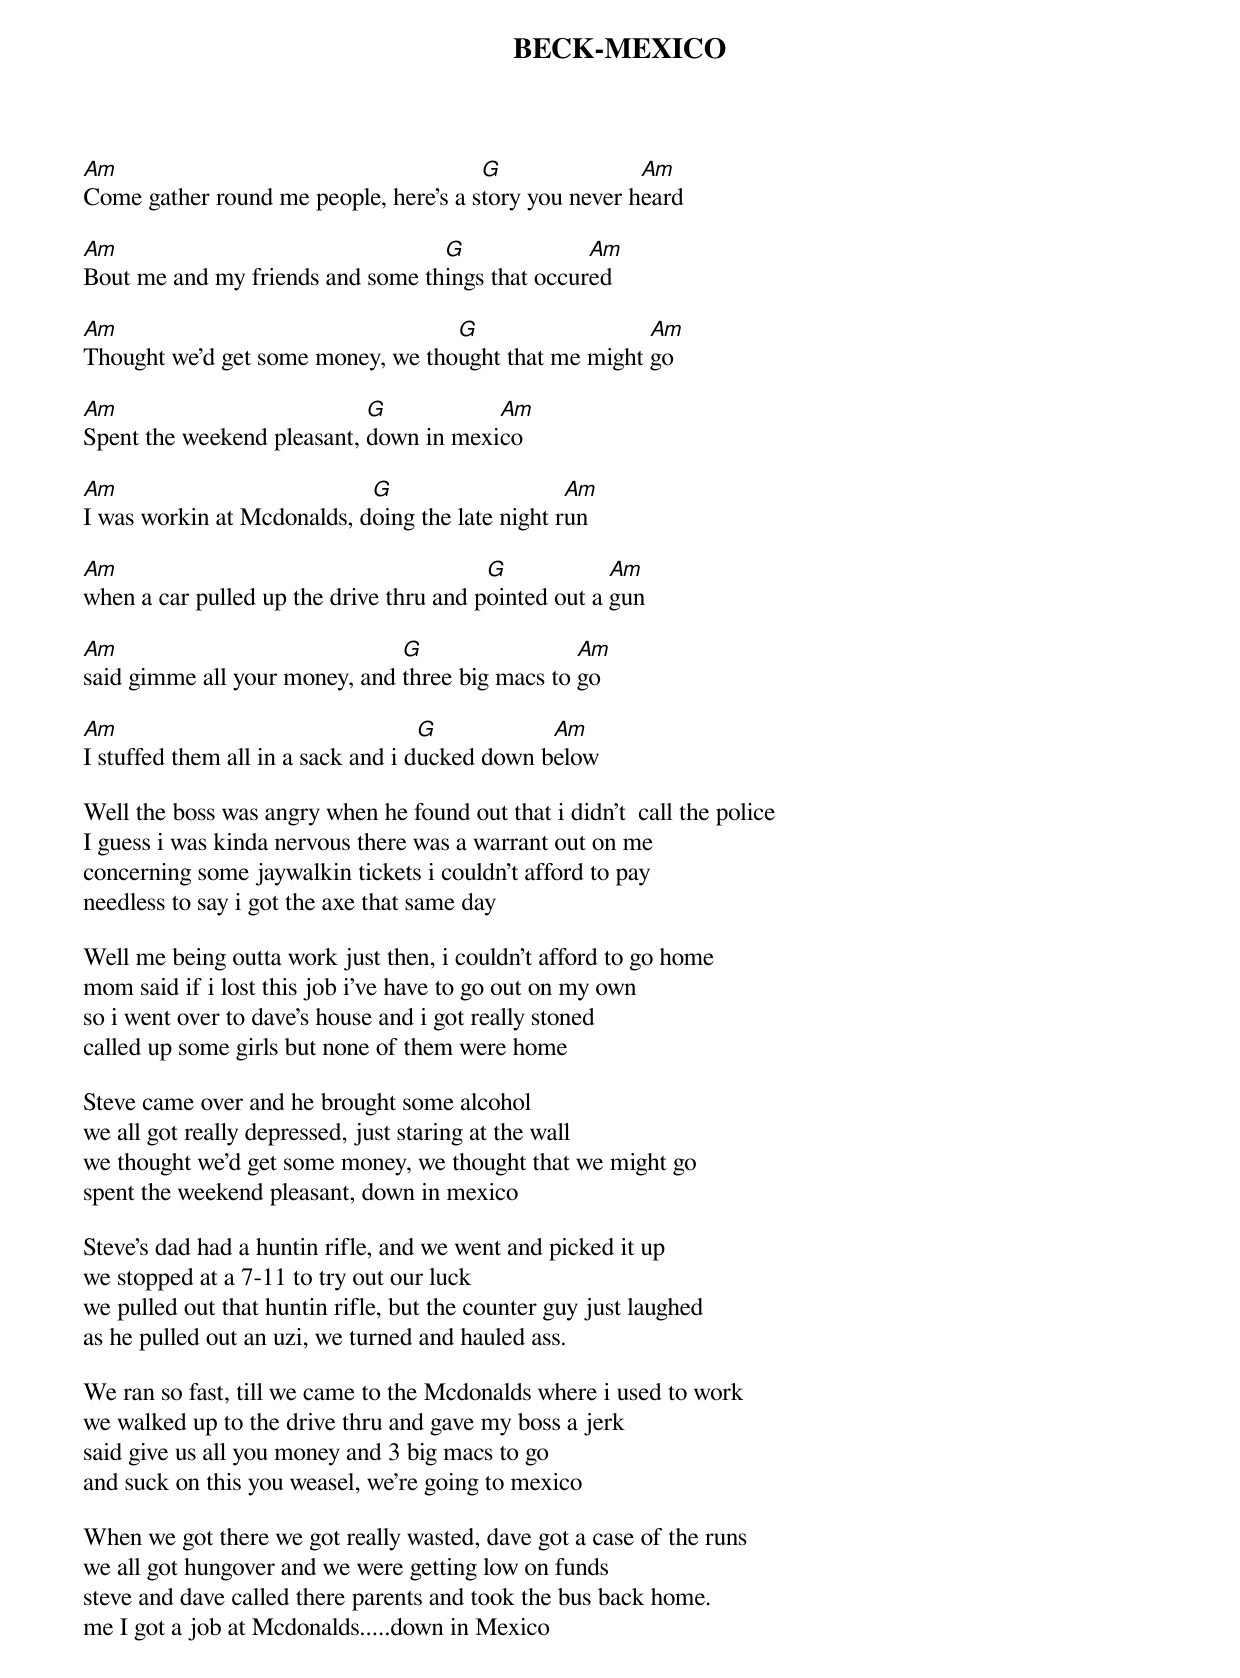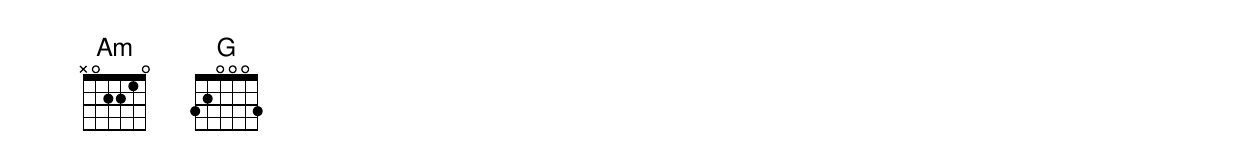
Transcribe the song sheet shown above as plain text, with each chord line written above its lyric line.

BECK-MEXICO

Am                                     G               Am
Come gather round me people, here's a story you never heard

Am                                G              Am
Bout me and my friends and some things that occured

Am                                 G                  Am
Thought we'd get some money, we thought that me might go

Am                          G           Am
Spent the weekend pleasant, down in mexico

Am                          G                    Am
I was workin at Mcdonalds, doing the late night run

Am                                       G            Am
when a car pulled up the drive thru and pointed out a gun

Am                             G                 Am
said gimme all your money, and three big macs to go

Am                                  G           Am
I stuffed them all in a sack and i ducked down below

Well the boss was angry when he found out that i didn't  call the police
I guess i was kinda nervous there was a warrant out on me
concerning some jaywalkin tickets i couldn't afford to pay
needless to say i got the axe that same day

Well me being outta work just then, i couldn't afford to go home
mom said if i lost this job i've have to go out on my own
so i went over to dave's house and i got really stoned
called up some girls but none of them were home

Steve came over and he brought some alcohol
we all got really depressed, just staring at the wall
we thought we'd get some money, we thought that we might go
spent the weekend pleasant, down in mexico

Steve's dad had a huntin rifle, and we went and picked it up
we stopped at a 7-11 to try out our luck
we pulled out that huntin rifle, but the counter guy just laughed
as he pulled out an uzi, we turned and hauled ass.

We ran so fast, till we came to the Mcdonalds where i used to work
we walked up to the drive thru and gave my boss a jerk
said give us all you money and 3 big macs to go
and suck on this you weasel, we're going to mexico

When we got there we got really wasted, dave got a case of the runs
we all got hungover and we were getting low on funds
steve and dave called there parents and took the bus back home.
me I got a job at Mcdonalds.....down in Mexico
